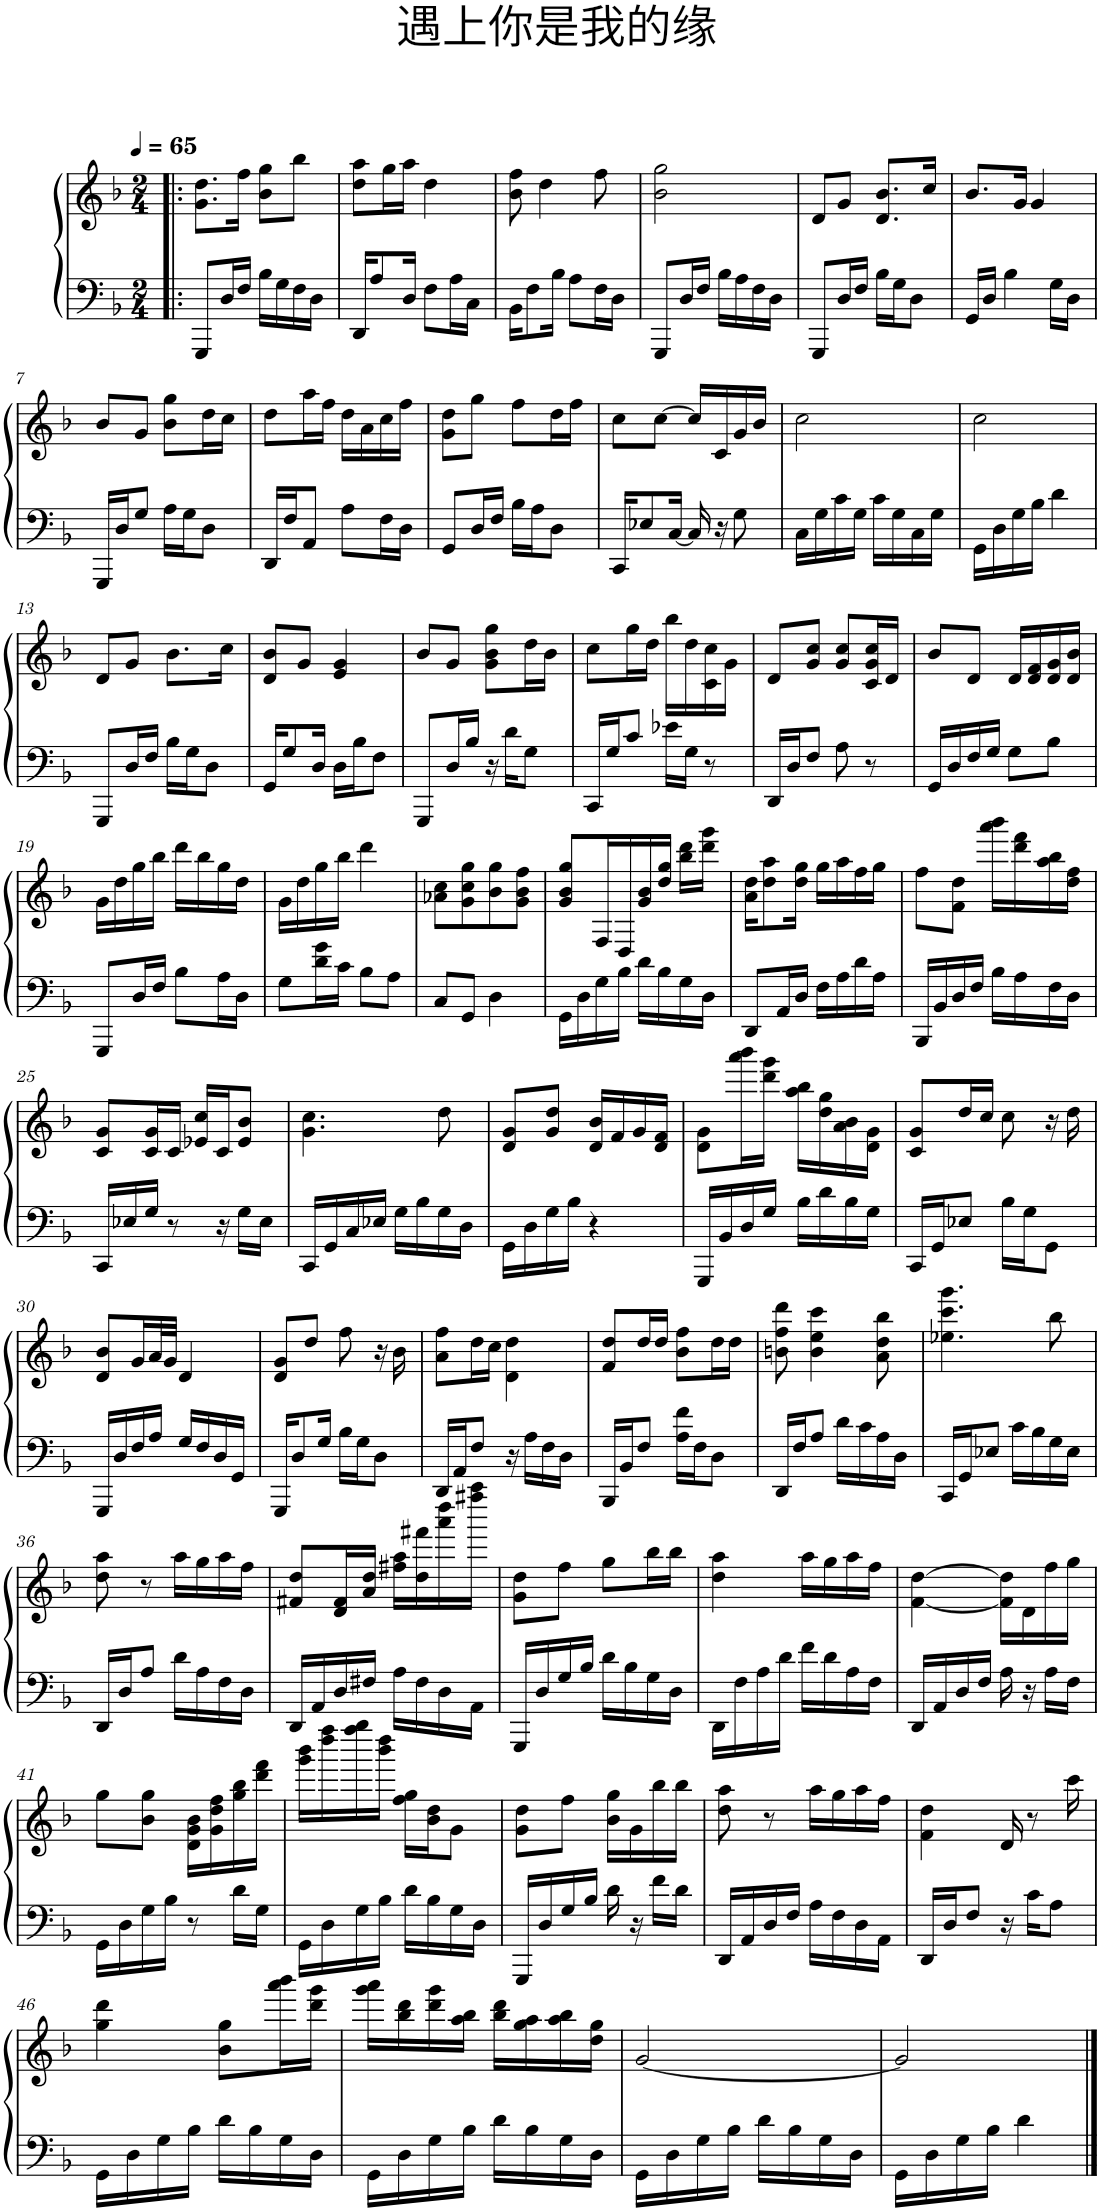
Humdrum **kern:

**kern	**kern
*part1	*part1
*staff2	*staff1
*I"Piano	*
*I'Pno	*
*clefF4	*clefG2
*k[b-]	*k[b-]
*M2/4	*M2/4
*MM65	*MM65
=1!|:	=1!|:
8GGG/L	8.g\ 8.dd\L
16D/L	.
16F/JJ	16ff\Jk
16B-\LL	8b-\ 8gg\L
16G\	.
16F\	8bb-\J
16D\JJ	.
=2	=2
16DD/KL	8dd\ 8aa\L
8A/	.
.	16gg\L
16D/Jk	16aa\JJ
8F\L	4dd\
16A\L	.
16C\JJ	.
=3	=3
16BB-\KL	8b-\ 8ff\
8F\	.
.	4dd\
16B-\Jk	.
8A\L	.
16F\L	8ff\
16D\JJ	.
=4	=4
8GGG/L	2b-\ 2gg\
16D/L	.
16F/JJ	.
16B-\LL	.
16A\	.
16F\	.
16D\JJ	.
=5	=5
8GGG/L	8d/L
16D/L	8g/J
16F/JJ	.
16B-\LL	8.d/ 8.b-/L
16G\J	.
8D\J	.
.	16cc/Jk
=6	=6
16GG/LL	8.b-/L
16D/JJ	.
4B-\	.
.	16g/Jk
.	4g/
16G\LL	.
16D\JJ	.
!!LO:LB:g=z
=7	=7
16GGG/LL	8b-/L
16D/J	.
8G/J	8g/J
16A\LL	8b-\ 8gg\L
16G\J	.
8D\J	16dd\L
.	16cc\JJ
=8	=8
16DD/LL	8dd\L
16F/J	.
8AA/J	16aa\L
.	16ff\JJ
8A\L	16dd\LL
.	16a\
16F\L	16cc\
16D\JJ	16ff\JJ
=9	=9
8GG/L	8g\ 8dd\L
16D/L	8gg\J
16F/JJ	.
16B-\LL	8ff\L
16A\J	.
8D\J	16dd\L
.	16ff\JJ
=10	=10
16CC/KL	8cc\L
8E-X/	.
.	[>8cc\J
[<16C/Jk	.
16C/]	16cc/LL]
16r	16c/
8G\	16g/
.	16b-/JJ
=11	=11
16C\LL	2cc\
16G\	.
16c\	.
16G\JJ	.
16c\LL	.
16G\	.
16C\	.
16G\JJ	.
=12	=12
16GG\LL	2cc\
16D\	.
16G\	.
16B-\JJ	.
4d\	.
!!LO:LB:g=z
=13	=13
8GGG/L	8d/L
16D/L	8g/J
16F/JJ	.
16B-\LL	8.b-\L
16G\J	.
8D\J	.
.	16cc\Jk
=14	=14
16GG/KL	8d/ 8b-/L
8G/	.
.	8g/J
16D/Jk	.
16D\LL	4e/ 4g/
16B-\J	.
8F\J	.
=15	=15
8GGG/L	8b-/L
16D/L	8g/J
16B-/JJ	.
16r	8g\ 8b-\ 8gg\L
16d\KL	.
8G\J	16dd\L
.	16b-\JJ
=16	=16
16CC/LL	8cc\L
16G/J	.
8c/J	16gg\L
.	16dd\JJ
16e-X\LL	16bb-\LL
16G\JJ	16dd\
8r	16c\ 16cc\
.	16g\JJ
=17	=17
16DD/LL	8d/L
16D/J	.
8F/J	8g/ 8cc/J
8A\	8g/ 8cc/L
8r	16c/ 16g/ 16cc/L
.	16d/JJ
=18	=18
16GG/LL	8b-/L
16D/	.
16F/	8d/J
16G/JJ	.
8G\L	16d/LL
.	16d/ 16f/
8B-\J	16d/ 16g/
.	16d/ 16b-/JJ
!!LO:LB:g=z
=19	=19
8GGG/L	16g\LL
.	16dd\
16D/L	16gg\
16F/JJ	16bb-\JJ
8B-\L	16ddd\LL
.	16bb-\
16A\L	16gg\
16D\JJ	16dd\JJ
=20	=20
8G\L	16g\LL
.	16dd\
16d\ 16g\L	16gg\
16c\JJ	16bb-\JJ
8B-\L	4ddd\
8A\J	.
=21	=21
8C/L	8a-X\ 8cc\L
8GG/J	8g\ 8cc\ 8gg\
4D\	8b-\ 8gg\
.	8g\ 8b-\ 8ff\J
=22	=22
16GG\LL	8g/ 8b-/ 8gg/L
16D\	.
16G\	16F/L
16B-\JJ	16D/
16d\LL	16g/ 16b-/
16B-\	16dd/ 16gg/JJ
16G\	16bb-\ 16ddd\LL
16D\JJ	16ddd\ 16ggg\JJ
=23	=23
8DD/L	16a\ 16dd\KL
.	8dd\ 8aa\
16AA/L	.
16D/JJ	16dd\ 16gg\Jk
16F\LL	16gg\LL
16A\	16aa\
16d\	16ff\
16A\JJ	16gg\JJ
=24	=24
16BBB-/LL	8ff\L
16BB-/	.
16D/	8f\ 8dd\J
16F/JJ	.
16B-\LL	16aaa\ 16bbb-\LL
16A\	16ddd\ 16fff\
16F\	16aa\ 16bb-\
16D\JJ	16dd\ 16ff\JJ
!!LO:LB:g=z
=25	=25
16CC/LL	8c/ 8g/L
16E-X/	.
16G/JJ	16c/ 16g/L
8r	16c/JJ
.	16e-X/ 16cc/LL
16r	16c/J
16G\LL	8e-/ 8b-/J
16E-\JJ	.
=26	=26
16CC/LL	4.g\ 4.cc\
16GG/	.
16C/	.
16E-X/JJ	.
16G\LL	.
16B-\	.
16G\	8dd\
16D\JJ	.
=27	=27
16GG\LL	8d/ 8g/L
16D\	.
16G\	8g/ 8dd/J
16B-\JJ	.
4r	16d/ 16b-/LL
.	16f/
.	16g/
.	16d/ 16f/JJ
=28	=28
16GGG/LL	8d\ 8g\L
16BB-/	.
16D/	16aaa\ 16bbb-\L
16G/JJ	16ddd\ 16ggg\JJ
16B-\LL	16aa\ 16bb-\LL
16d\	16dd\ 16gg\
16B-\	16a\ 16b-\
16G\JJ	16d\ 16g\JJ
=29	=29
16CC/LL	8c/ 8g/L
16GG/J	.
8E-X/J	16dd/L
.	16cc/JJ
16B-\LL	8cc\
16G\J	.
8GG\J	16r
.	16dd\
!!LO:LB:g=z
=30	=30
16GGG/LL	8d/ 8b-/L
16D/	.
16F/	16g/L
16A/JJ	32a/L
.	32g/JJJ
16G/LL	4d/
16F/	.
16D/	.
16GG/JJ	.
=31	=31
16GGG/KL	8d/ 8g/L
8D/	.
.	8dd/J
16G/Jk	.
16B-\LL	8ff\
16G\J	.
8D\J	16r
.	16b-\
=32	=32
16DD/LL	8a\ 8ff\L
16AA/J	.
8F/J	16dd\L
.	16cc\JJ
16r	4d\ 4dd\
16A\LL	.
16F\	.
16D\JJ	.
=33	=33
16BBB-/LL	8f/ 8dd/L
16BB-/J	.
8F/J	16dd/L
.	16dd/JJ
16A\ 16f\LL	8b-\ 8ff\L
16F\J	.
8D\J	16dd\L
.	16dd\JJ
=34	=34
16DD/LL	8bn\ 8ff\ 8ddd\
16F/J	.
8A/J	4b\ 4ee\ 4ccc\
16d\LL	.
16c\	.
16A\	8a\ 8dd\ 8bb-\
16D\JJ	.
=35	=35
16CC/LL	4.ee-X\ 4.ccc\ 4.ggg\
16GG/J	.
8E-X/J	.
16c\LL	.
16B-\	.
16G\	8bb-\
16E-\JJ	.
!!LO:LB:g=z
=36	=36
16DD/LL	8dd\ 8aa\
16D/J	.
8A/J	8r
16d\LL	16aa\LL
16A\	16gg\
16F\	16aa\
16D\JJ	16ff\JJ
=37	=37
16DD/LL	8f#X/ 8dd/L
16AA/	.
16D/	16d/ 16f#/L
16F#X/JJ	16a/ 16dd/JJ
16A\LL	16ff#X\ 16aa\LL
16F#\	16dd\ 16fff#X\
16D\	16aaa\ 16dddd\
16AA\JJ	16ffff#X\ 16aaaa\JJ
=38	=38
16GGG/LL	8g\ 8dd\L
16D/	.
16G/	8ff\J
16B-/JJ	.
16d\LL	8gg\L
16B-\	.
16G\	16bb-\L
16D\JJ	16bb-\JJ
=39	=39
16DD\LL	4dd\ 4aa\
16F\	.
16A\	.
16d\JJ	.
16f\LL	16aa\LL
16d\	16gg\
16A\	16aa\
16F\JJ	16ff\JJ
=40	=40
16DD/LL	[<4f\ [>4dd\
16AA/	.
16D/	.
16F/JJ	.
16A\	16f\] 16dd\]LL
16r	16d\
16A\LL	16ff\
16F\JJ	16gg\JJ
!!LO:LB:g=z
=41	=41
16GG\LL	8gg\L
16D\	.
16G\	8b-\ 8gg\J
16B-\JJ	.
8r	16d\ 16g\ 16b-\LL
.	16g\ 16dd\ 16ff\
16d\LL	16gg\ 16bb-\
16G\JJ	16ddd\ 16fff\JJ
=42	=42
16GG\LL	16ggg\ 16bbb-\LL
16D\	16dddd\ 16ffff\
16G\	16ffff\ 16gggg\
16B-\JJ	16bbb-\ 16dddd\JJ
16d\LL	16ff\ 16gg\LL
16B-\	16b-\ 16dd\J
16G\	8g\J
16D\JJ	.
=43	=43
16GGG/LL	8g\ 8dd\L
16D/	.
16G/	8ff\J
16B-/JJ	.
16d\	16b-\ 16gg\LL
16r	16g\
16f\LL	16bb-\
16d\JJ	16bb-\JJ
=44	=44
16DD/LL	8dd\ 8aa\
16AA/	.
16D/	8r
16F/JJ	.
16A\LL	16aa\LL
16F\	16gg\
16D\	16aa\
16AA\JJ	16ff\JJ
=45	=45
16DD/LL	4f\ 4dd\
16D/J	.
8F/J	.
16r	16d/
16c\KL	8r
8A\J	.
.	16ccc\
!!LO:LB:g=z
=46	=46
16GG\LL	4gg\ 4ddd\
16D\	.
16G\	.
16B-\JJ	.
16d\LL	8b-\ 8gg\L
16B-\	.
16G\	16aaa\ 16bbb-\L
16D\JJ	16ddd\ 16ggg\JJ
=47	=47
16GG\LL	16ggg\ 16aaa\LL
16D\	16bb-\ 16ddd\
16G\	16ddd\ 16ggg\
16B-\JJ	16aa\ 16bb-\JJ
16d\LL	16bb-\ 16ddd\LL
16B-\	16gg\ 16aa\
16G\	16aa\ 16bb-\
16D\JJ	16dd\ 16gg\JJ
=48	=48
16GG\LL	[2g/
16D\	.
16G\	.
16B-\JJ	.
16d\LL	.
16B-\	.
16G\	.
16D\JJ	.
=49	=49
16GG\LL	2g/]
16D\	.
16G\	.
16B-\JJ	.
4d\	.
==	==
*-	*-
